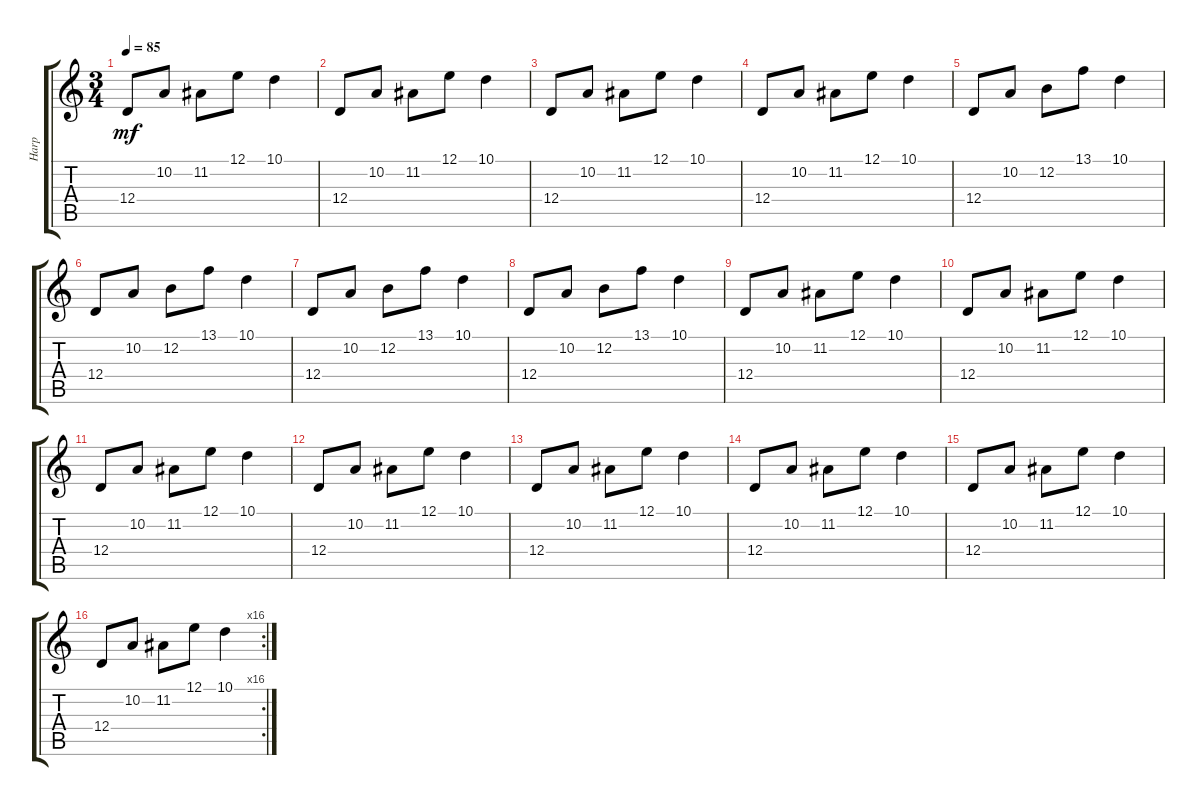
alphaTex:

\track ("Harp" "Harp") {instrument orchestralharp}
\staff {score tabs}
\tuning (E4 B3 G3 D3 A2 E2) {hide}
\ts (3 4)
\tempo 85
\clef g2
\ks c
12.4.8{dy mf} 10.2.8 11.2.8 12.1.8 10.1.4 |
12.4.8 10.2.8 11.2.8 12.1.8 10.1.4 |
12.4.8 10.2.8 11.2.8 12.1.8 10.1.4 |
12.4.8 10.2.8 11.2.8 12.1.8 10.1.4 |
12.4.8 10.2.8 12.2.8 13.1.8 10.1.4 |
12.4.8 10.2.8 12.2.8 13.1.8 10.1.4 |
12.4.8 10.2.8 12.2.8 13.1.8 10.1.4 |
12.4.8 10.2.8 12.2.8 13.1.8 10.1.4 |
12.4.8 10.2.8 11.2.8 12.1.8 10.1.4 |
12.4.8 10.2.8 11.2.8 12.1.8 10.1.4 |
12.4.8 10.2.8 11.2.8 12.1.8 10.1.4 |
12.4.8 10.2.8 11.2.8 12.1.8 10.1.4 |
12.4.8 10.2.8 11.2.8 12.1.8 10.1.4 |
12.4.8 10.2.8 11.2.8 12.1.8 10.1.4 |
12.4.8 10.2.8 11.2.8 12.1.8 10.1.4 |
\rc 16
12.4.8 10.2.8 11.2.8 12.1.8 10.1.4
